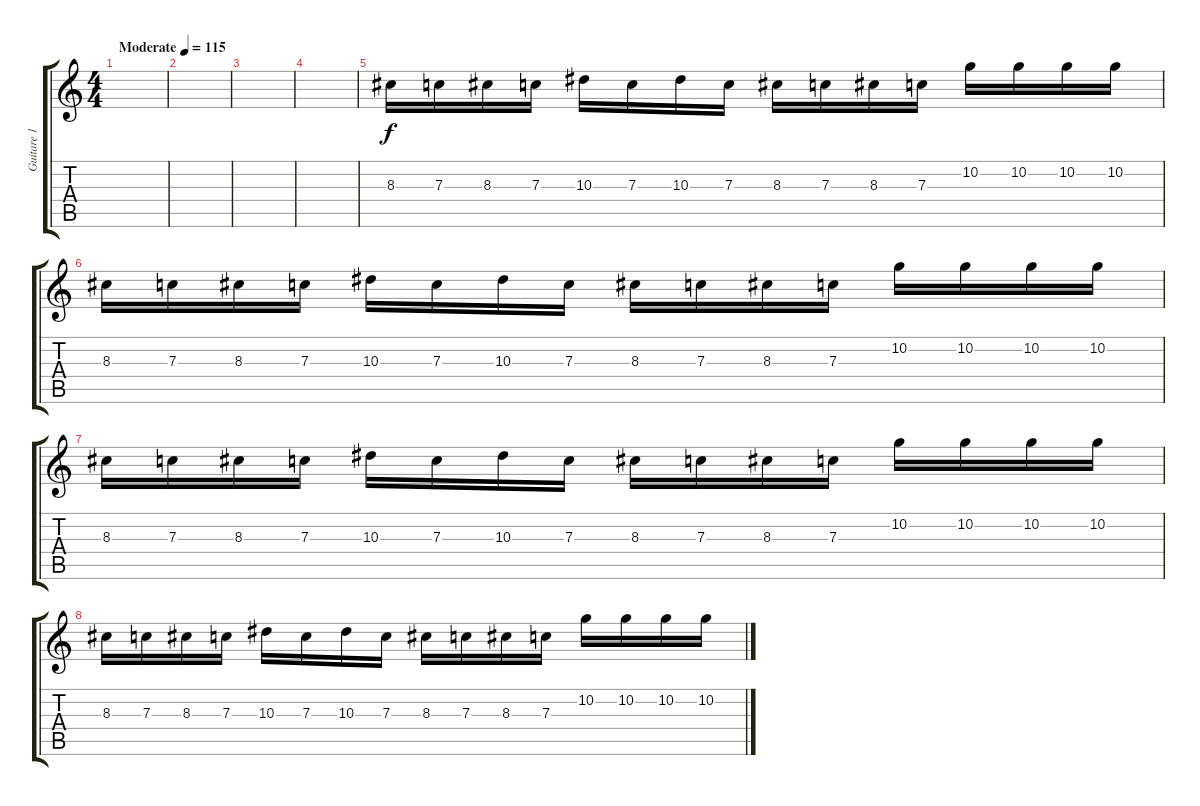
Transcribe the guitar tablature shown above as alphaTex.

\track ("Guitare 1" "Guitare 1") {instrument distortionguitar}
\staff {score tabs}
\tuning (D4 A3 F3 C3 G2 C2) {hide}
\ts (4 4)
\tempo (115 "Moderate")
\clef g2
\ks c
|
|
|
|
8.3.16 7.3.16 8.3.16 7.3.16 10.3.16 7.3.16 10.3.16 7.3.16 8.3.16 7.3.16 8.3.16 7.3.16 10.2.16 10.2.16 10.2.16 10.2.16 |
8.3.16 7.3.16 8.3.16 7.3.16 10.3.16 7.3.16 10.3.16 7.3.16 8.3.16 7.3.16 8.3.16 7.3.16 10.2.16 10.2.16 10.2.16 10.2.16 |
8.3.16 7.3.16 8.3.16 7.3.16 10.3.16 7.3.16 10.3.16 7.3.16 8.3.16 7.3.16 8.3.16 7.3.16 10.2.16 10.2.16 10.2.16 10.2.16 |
8.3.16 7.3.16 8.3.16 7.3.16 10.3.16 7.3.16 10.3.16 7.3.16 8.3.16 7.3.16 8.3.16 7.3.16 10.2.16 10.2.16 10.2.16 10.2.16
